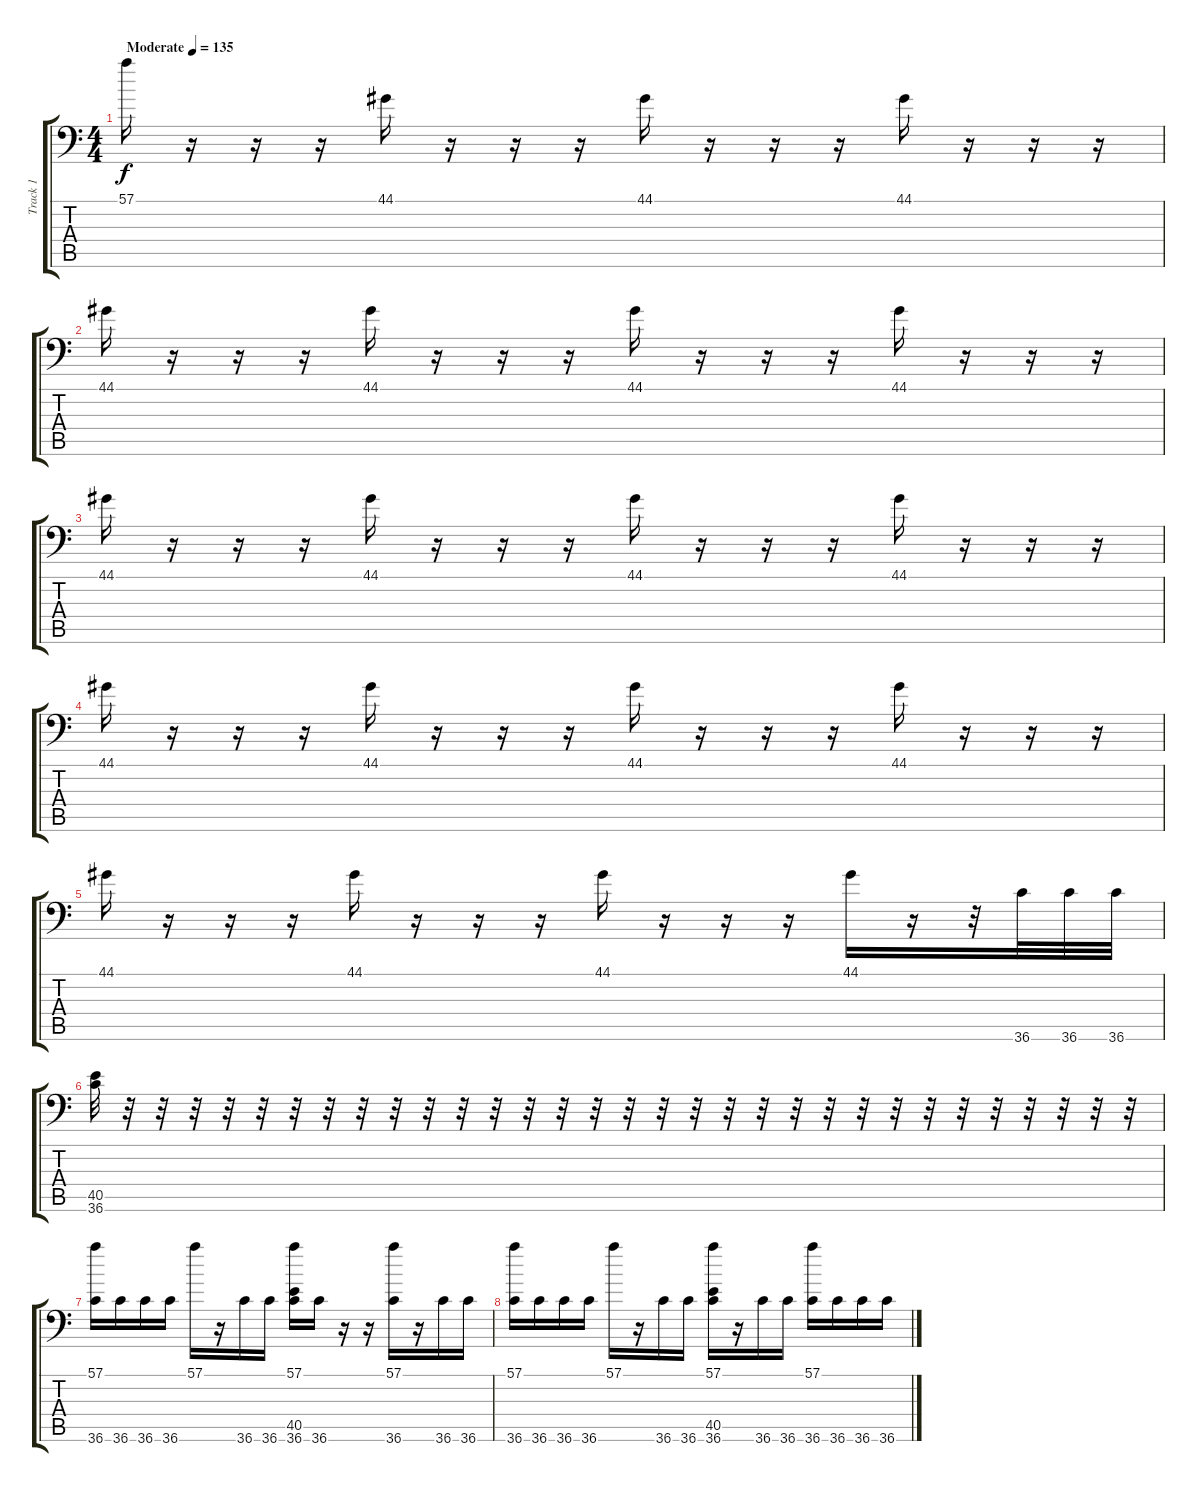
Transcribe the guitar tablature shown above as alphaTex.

\track ("Track 1" "Track 1") {instrument acousticgrandpiano}
\staff {score tabs}
\tuning (C-1 C-1 C-1 C-1 C-1 C-1) {hide}
\ts (4 4)
\tempo (135 "Moderate")
\clef f4
\ks c
57.1.16{dy f instrument acousticgrandpiano} r.16 r.16 r.16 44.1.16 r.16 r.16 r.16 44.1.16 r.16 r.16 r.16 44.1.16 r.16 r.16 r.16 |
44.1.16 r.16 r.16 r.16 44.1.16 r.16 r.16 r.16 44.1.16 r.16 r.16 r.16 44.1.16 r.16 r.16 r.16 |
44.1.16 r.16 r.16 r.16 44.1.16 r.16 r.16 r.16 44.1.16 r.16 r.16 r.16 44.1.16 r.16 r.16 r.16 |
44.1.16 r.16 r.16 r.16 44.1.16 r.16 r.16 r.16 44.1.16 r.16 r.16 r.16 44.1.16 r.16 r.16 r.16 |
44.1.16 r.16 r.16 r.16 44.1.16 r.16 r.16 r.16 44.1.16 r.16 r.16 r.16 44.1.16 r.16 r.32 36.6.32 36.6.32 36.6.32 |
(40.5 36.6).32 r.32 r.32 r.32 r.32 r.32 r.32 r.32 r.32 r.32 r.32 r.32 r.32 r.32 r.32 r.32 r.32 r.32 r.32 r.32 r.32 r.32 r.32 r.32 r.32 r.32 r.32 r.32 r.32 r.32 r.32 r.32 |
(57.1 36.6).16 36.6.16 36.6.16 36.6.16 57.1.16 r.16 36.6.16 36.6.16 (57.1 40.5 36.6).16 36.6.16 r.16 r.16 (57.1 36.6).16 r.16 36.6.16 36.6.16 |
(57.1 36.6).16 36.6.16 36.6.16 36.6.16 57.1.16 r.16 36.6.16 36.6.16 (57.1 40.5 36.6).16 r.16 36.6.16 36.6.16 (57.1 36.6).16 36.6.16 36.6.16 36.6.16
